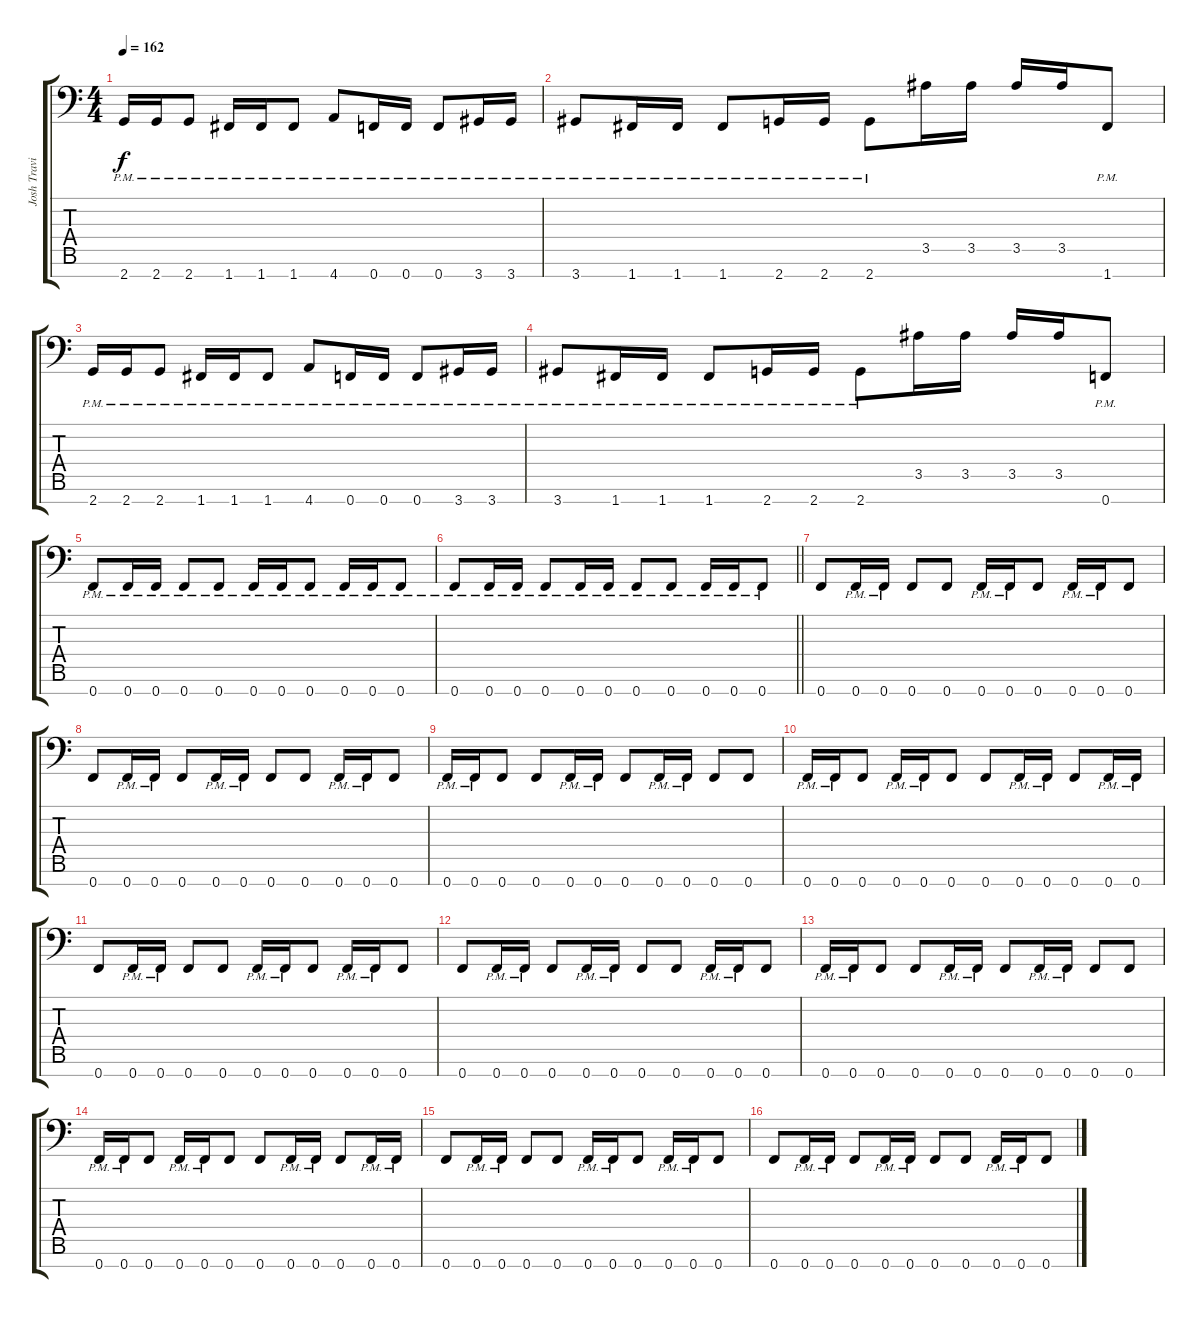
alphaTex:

\track ("Josh Travis" "Josh Travi") {instrument distortionguitar}
\staff {score tabs}
\tuning (B3 Gb3 E3 B2 G2 C2 F1) {hide}
\ts (4 4)
\tempo 162
\clef f4
\ks c
2.7{pm}.16{dy f} 2.7{pm}.16 2.7{pm}.8 1.7{pm}.16 1.7{pm}.16 1.7{pm}.8 4.7{pm}.8 0.7{pm}.16 0.7{pm}.16 0.7{pm}.8 3.7{pm}.16 3.7{pm}.16 |
3.7{pm}.8 1.7{pm}.16 1.7{pm}.16 1.7{pm}.8 2.7{pm}.16 2.7{pm}.16 2.7{pm}.8 3.5.16 3.5.16 3.5.16 3.5.16 1.7{pm}.8 |
2.7{pm}.16 2.7{pm}.16 2.7{pm}.8 1.7{pm}.16 1.7{pm}.16 1.7{pm}.8 4.7{pm}.8 0.7{pm}.16 0.7{pm}.16 0.7{pm}.8 3.7{pm}.16 3.7{pm}.16 |
3.7{pm}.8 1.7{pm}.16 1.7{pm}.16 1.7{pm}.8 2.7{pm}.16 2.7{pm}.16 2.7{pm}.8 3.5.16 3.5.16 3.5.16 3.5.16 0.7{pm}.8 |
0.7{pm}.8 0.7{pm}.16 0.7{pm}.16 0.7{pm}.8 0.7{pm}.8 0.7{pm}.16 0.7{pm}.16 0.7{pm}.8 0.7{pm}.16 0.7{pm}.16 0.7{pm}.8 |
\barLineRight lightlight
0.7{pm}.8 0.7{pm}.16 0.7{pm}.16 0.7{pm}.8 0.7{pm}.16 0.7{pm}.16 0.7{pm}.8 0.7{pm}.8 0.7{pm}.16 0.7{pm}.16 0.7{pm}.8 |
0.7.8 0.7{pm}.16 0.7{pm}.16 0.7.8 0.7.8 0.7{pm}.16 0.7{pm}.16 0.7.8 0.7{pm}.16 0.7{pm}.16 0.7.8 |
0.7.8 0.7{pm}.16 0.7{pm}.16 0.7.8 0.7{pm}.16 0.7{pm}.16 0.7.8 0.7.8 0.7{pm}.16 0.7{pm}.16 0.7.8 |
0.7{pm}.16 0.7{pm}.16 0.7.8 0.7.8 0.7{pm}.16 0.7{pm}.16 0.7.8 0.7{pm}.16 0.7{pm}.16 0.7.8 0.7.8 |
0.7{pm}.16 0.7{pm}.16 0.7.8 0.7{pm}.16 0.7{pm}.16 0.7.8 0.7.8 0.7{pm}.16 0.7{pm}.16 0.7.8 0.7{pm}.16 0.7{pm}.16 |
0.7.8 0.7{pm}.16 0.7{pm}.16 0.7.8 0.7.8 0.7{pm}.16 0.7{pm}.16 0.7.8 0.7{pm}.16 0.7{pm}.16 0.7.8 |
0.7.8 0.7{pm}.16 0.7{pm}.16 0.7.8 0.7{pm}.16 0.7{pm}.16 0.7.8 0.7.8 0.7{pm}.16 0.7{pm}.16 0.7.8 |
0.7{pm}.16 0.7{pm}.16 0.7.8 0.7.8 0.7{pm}.16 0.7{pm}.16 0.7.8 0.7{pm}.16 0.7{pm}.16 0.7.8 0.7.8 |
0.7{pm}.16 0.7{pm}.16 0.7.8 0.7{pm}.16 0.7{pm}.16 0.7.8 0.7.8 0.7{pm}.16 0.7{pm}.16 0.7.8 0.7{pm}.16 0.7{pm}.16 |
0.7.8 0.7{pm}.16 0.7{pm}.16 0.7.8 0.7.8 0.7{pm}.16 0.7{pm}.16 0.7.8 0.7{pm}.16 0.7{pm}.16 0.7.8 |
0.7.8 0.7{pm}.16 0.7{pm}.16 0.7.8 0.7{pm}.16 0.7{pm}.16 0.7.8 0.7.8 0.7{pm}.16 0.7{pm}.16 0.7.8
